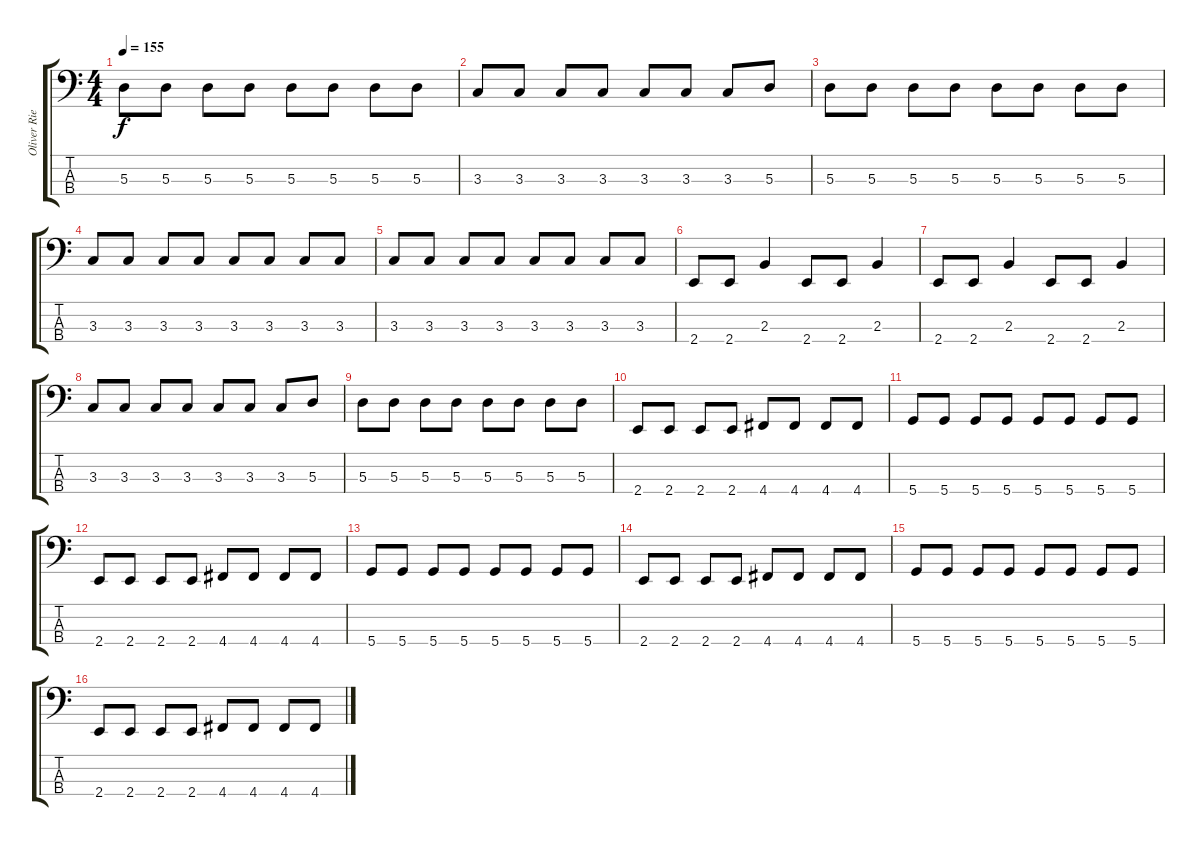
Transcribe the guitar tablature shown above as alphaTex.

\track ("Oliver Riedell" "Oliver Rie") {instrument electricbasspick}
\staff {score tabs}
\tuning (G2 D2 A1 D1) {hide}
\ts (4 4)
\tempo 155
\clef f4
\ks c
5.3.8{dy f} 5.3.8 5.3.8 5.3.8 5.3.8 5.3.8 5.3.8 5.3.8 |
3.3.8 3.3.8 3.3.8 3.3.8 3.3.8 3.3.8 3.3.8 5.3.8 |
5.3.8 5.3.8 5.3.8 5.3.8 5.3.8 5.3.8 5.3.8 5.3.8 |
3.3.8 3.3.8 3.3.8 3.3.8 3.3.8 3.3.8 3.3.8 3.3.8 |
3.3.8 3.3.8 3.3.8 3.3.8 3.3.8 3.3.8 3.3.8 3.3.8 |
2.4.8 2.4.8 2.3.4 2.4.8 2.4.8 2.3.4 |
2.4.8 2.4.8 2.3.4 2.4.8 2.4.8 2.3.4 |
3.3.8 3.3.8 3.3.8 3.3.8 3.3.8 3.3.8 3.3.8 5.3.8 |
5.3.8 5.3.8 5.3.8 5.3.8 5.3.8 5.3.8 5.3.8 5.3.8 |
2.4.8 2.4.8 2.4.8 2.4.8 4.4.8 4.4.8 4.4.8 4.4.8 |
5.4.8 5.4.8 5.4.8 5.4.8 5.4.8 5.4.8 5.4.8 5.4.8 |
2.4.8 2.4.8 2.4.8 2.4.8 4.4.8 4.4.8 4.4.8 4.4.8 |
5.4.8 5.4.8 5.4.8 5.4.8 5.4.8 5.4.8 5.4.8 5.4.8 |
2.4.8 2.4.8 2.4.8 2.4.8 4.4.8 4.4.8 4.4.8 4.4.8 |
5.4.8 5.4.8 5.4.8 5.4.8 5.4.8 5.4.8 5.4.8 5.4.8 |
2.4.8 2.4.8 2.4.8 2.4.8 4.4.8 4.4.8 4.4.8 4.4.8
